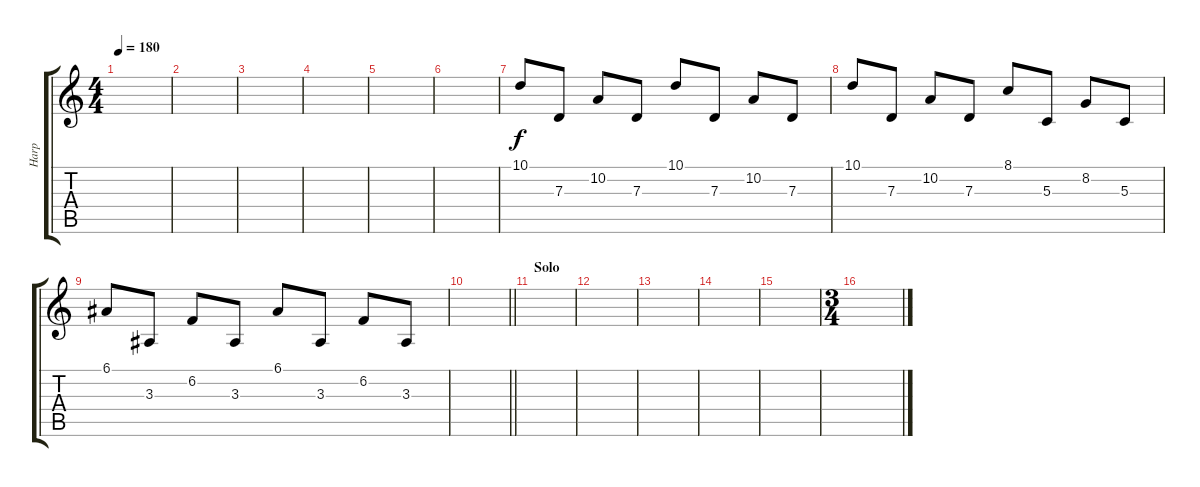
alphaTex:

\track ("Harp" "Harp") {instrument orchestralharp}
\staff {score tabs}
\tuning (E4 B3 G3 D3 A2 E2) {hide}
\ts (4 4)
\tempo 180
\clef g2
\ks c
|
|
|
|
|
|
10.1.8 7.3.8 10.2.8 7.3.8 10.1.8 7.3.8 10.2.8 7.3.8 |
10.1.8 7.3.8 10.2.8 7.3.8 8.1.8 5.3.8 8.2.8 5.3.8 |
6.1.8 3.3.8 6.2.8 3.3.8 6.1.8 3.3.8 6.2.8 3.3.8 |
\barLineRight lightlight
|
\section ("" "Solo")
|
|
|
|
|
\ts (3 4)
